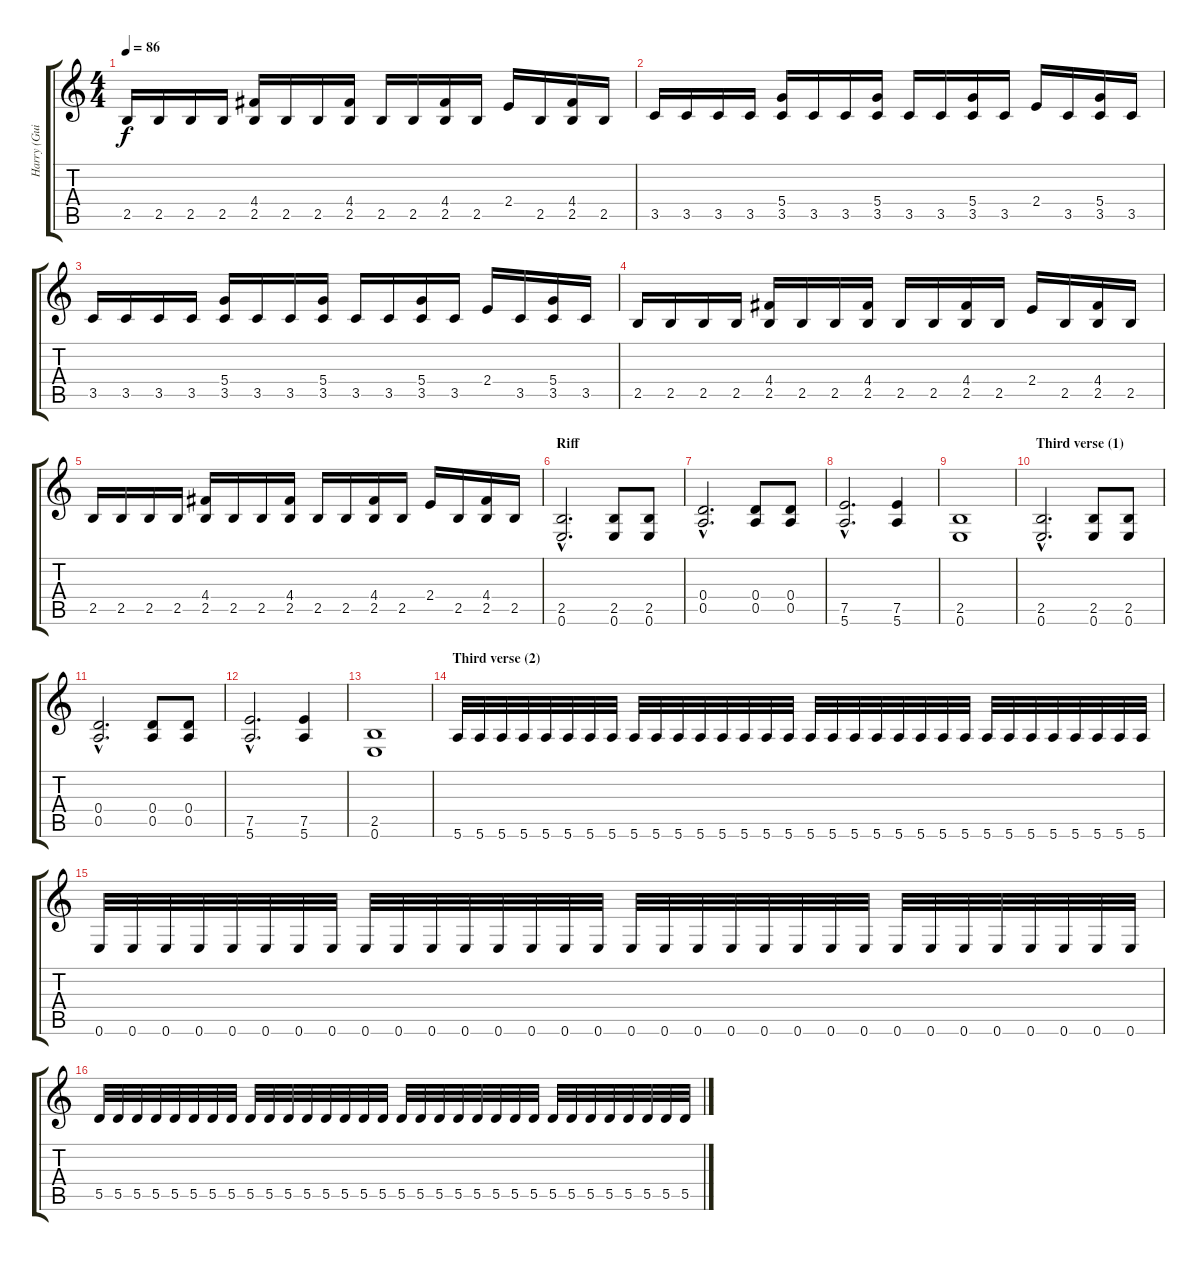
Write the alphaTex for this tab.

\track ("Harry (Guitar)" "Harry (Gui") {instrument overdrivenguitar}
\staff {score tabs}
\tuning (E4 B3 G3 D3 A2 E2) {hide}
\ts (4 4)
\tempo 86
\clef g2
\ks c
2.5.16{dy f} 2.5.16 2.5.16 2.5.16 (4.4 2.5).16 2.5.16 2.5.16 (4.4 2.5).16 2.5.16 2.5.16 (4.4 2.5).16 2.5.16 2.4.16 2.5.16 (4.4 2.5).16 2.5.16 |
3.5.16 3.5.16 3.5.16 3.5.16 (5.4 3.5).16 3.5.16 3.5.16 (5.4 3.5).16 3.5.16 3.5.16 (5.4 3.5).16 3.5.16 2.4.16 3.5.16 (5.4 3.5).16 3.5.16 |
3.5.16 3.5.16 3.5.16 3.5.16 (5.4 3.5).16 3.5.16 3.5.16 (5.4 3.5).16 3.5.16 3.5.16 (5.4 3.5).16 3.5.16 2.4.16 3.5.16 (5.4 3.5).16 3.5.16 |
2.5.16 2.5.16 2.5.16 2.5.16 (4.4 2.5).16 2.5.16 2.5.16 (4.4 2.5).16 2.5.16 2.5.16 (4.4 2.5).16 2.5.16 2.4.16 2.5.16 (4.4 2.5).16 2.5.16 |
2.5.16 2.5.16 2.5.16 2.5.16 (4.4 2.5).16 2.5.16 2.5.16 (4.4 2.5).16 2.5.16 2.5.16 (4.4 2.5).16 2.5.16 2.4.16 2.5.16 (4.4 2.5).16 2.5.16 |
\section ("" "Riff")
(2.5{hac} 0.6{hac}).2{d} (2.5 0.6).8 (2.5 0.6).8 |
(0.4{hac} 0.5{hac}).2{d} (0.4 0.5).8 (0.4 0.5).8 |
(7.5{hac} 5.6{hac}).2{d} (7.5 5.6).4 |
(2.5 0.6).1 |
\section ("" "Third verse (1)")
(2.5{hac} 0.6{hac}).2{d} (2.5 0.6).8 (2.5 0.6).8 |
(0.4{hac} 0.5{hac}).2{d} (0.4 0.5).8 (0.4 0.5).8 |
(7.5{hac} 5.6{hac}).2{d} (7.5 5.6).4 |
(2.5 0.6).1 |
\section ("" "Third verse (2)")
5.6.32 5.6.32 5.6.32 5.6.32 5.6.32 5.6.32 5.6.32 5.6.32 5.6.32 5.6.32 5.6.32 5.6.32 5.6.32 5.6.32 5.6.32 5.6.32 5.6.32 5.6.32 5.6.32 5.6.32 5.6.32 5.6.32 5.6.32 5.6.32 5.6.32 5.6.32 5.6.32 5.6.32 5.6.32 5.6.32 5.6.32 5.6.32 |
0.6.32 0.6.32 0.6.32 0.6.32 0.6.32 0.6.32 0.6.32 0.6.32 0.6.32 0.6.32 0.6.32 0.6.32 0.6.32 0.6.32 0.6.32 0.6.32 0.6.32 0.6.32 0.6.32 0.6.32 0.6.32 0.6.32 0.6.32 0.6.32 0.6.32 0.6.32 0.6.32 0.6.32 0.6.32 0.6.32 0.6.32 0.6.32 |
5.5.32 5.5.32 5.5.32 5.5.32 5.5.32 5.5.32 5.5.32 5.5.32 5.5.32 5.5.32 5.5.32 5.5.32 5.5.32 5.5.32 5.5.32 5.5.32 5.5.32 5.5.32 5.5.32 5.5.32 5.5.32 5.5.32 5.5.32 5.5.32 5.5.32 5.5.32 5.5.32 5.5.32 5.5.32 5.5.32 5.5.32 5.5.32
